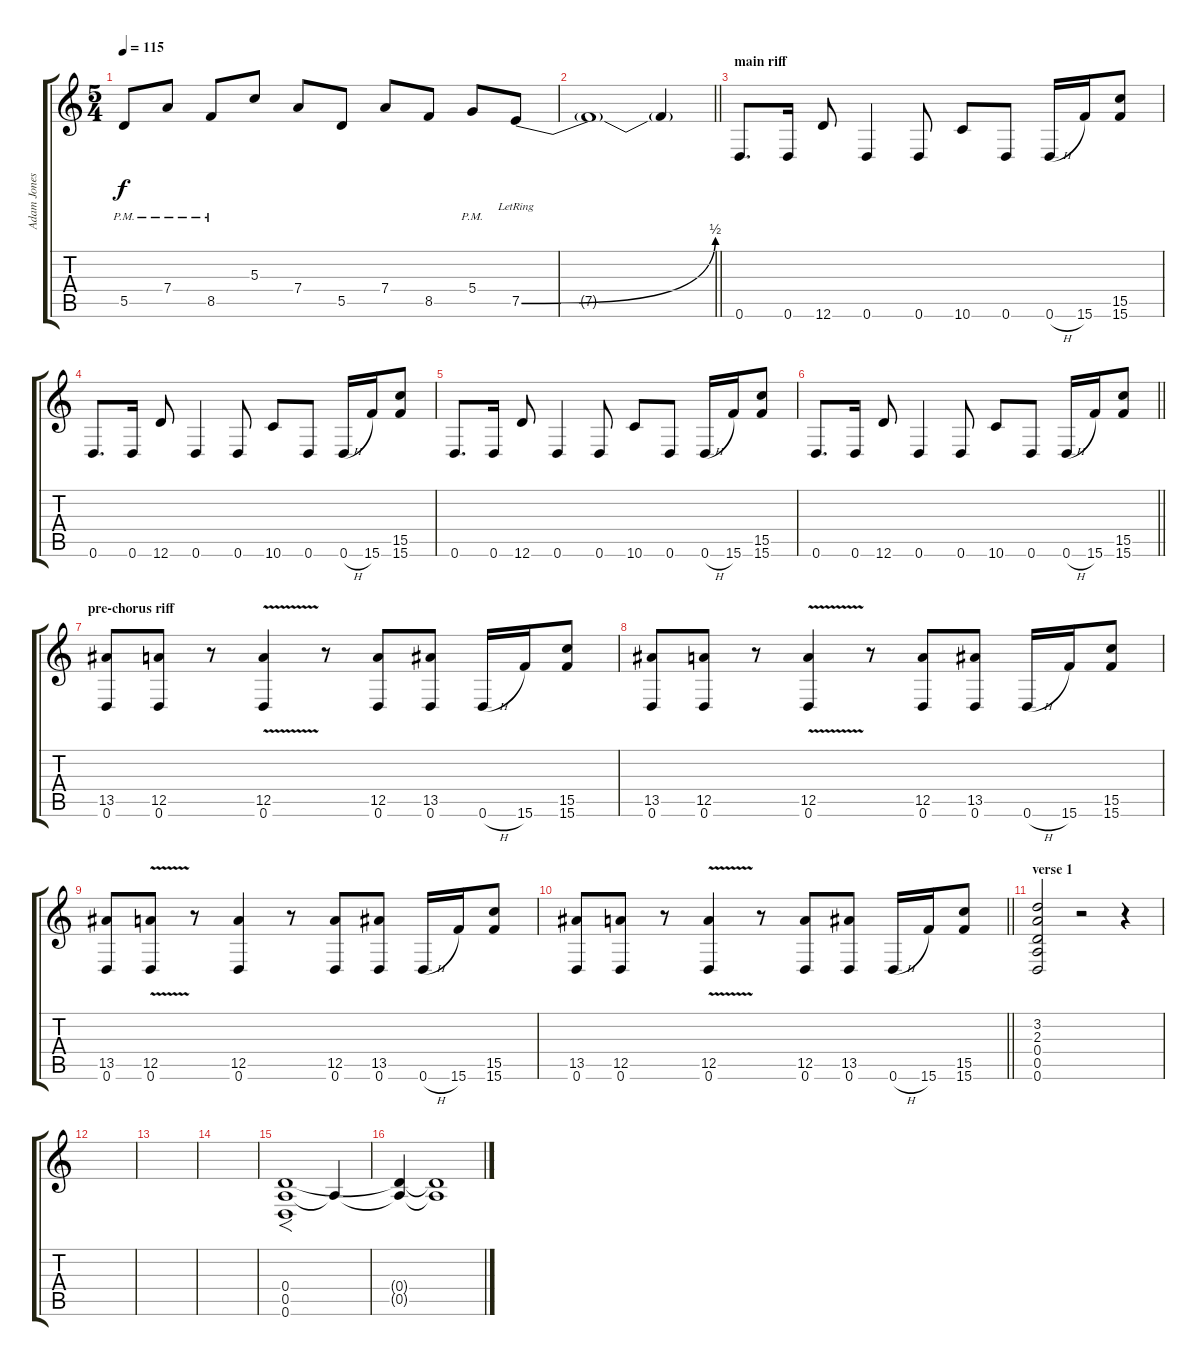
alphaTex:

\track ("Adam Jones" "Adam Jones") {instrument distortionguitar}
\staff {score tabs}
\tuning (E4 B3 G3 D3 A2 D2) {hide}
\ts (5 4)
\tempo 115
\clef g2
\ks c
5.5{pm}.8{dy f} 7.4{pm}.8 8.5{pm}.8 5.3.8 7.4.8 5.5.8 7.4.8 8.5.8 5.4{pm}.8 7.5{be (bend 0 0 60 2) lr}.8 |
\barLineRight lightlight
7.5{t}.1 7.5{t}.4 |
\section ("" "main riff")
0.6.8{d instrument distortionguitar} 0.6.16 12.6.8 0.6.4 0.6.8 10.6.8 0.6.8 0.6{h}.16 15.6.16 (15.5 15.6).8 |
0.6.8{d} 0.6.16 12.6.8 0.6.4 0.6.8 10.6.8 0.6.8 0.6{h}.16 15.6.16 (15.5 15.6).8 |
0.6.8{d} 0.6.16 12.6.8 0.6.4 0.6.8 10.6.8 0.6.8 0.6{h}.16 15.6.16 (15.5 15.6).8 |
\barLineRight lightlight
0.6.8{d} 0.6.16 12.6.8 0.6.4 0.6.8 10.6.8 0.6.8 0.6{h}.16 15.6.16 (15.5 15.6).8 |
\section ("" "pre-chorus riff")
(13.5 0.6).8 (12.5 0.6).8 r.8 (12.5{v} 0.6).4 r.8 (12.5 0.6).8 (13.5 0.6).8 0.6{h}.16 15.6.16 (15.5 15.6).8 |
(13.5 0.6).8 (12.5 0.6).8 r.8 (12.5{v} 0.6).4 r.8 (12.5 0.6).8 (13.5 0.6).8 0.6{h}.16 15.6.16 (15.5 15.6).8 |
(13.5 0.6).8 (12.5{v} 0.6).8 r.8 (12.5 0.6).4 r.8 (12.5 0.6).8 (13.5 0.6).8 0.6{h}.16 15.6.16 (15.5 15.6).8 |
\barLineRight lightlight
(13.5 0.6).8 (12.5 0.6).8 r.8 (12.5{v} 0.6).4 r.8 (12.5 0.6).8 (13.5 0.6).8 0.6{h}.16 15.6.16 (15.5 15.6).8 |
\section ("" "verse 1")
(3.2 2.3 0.4 0.5 0.6).2 r.2 r.4 |
|
|
|
(0.4 0.5 0.6).1{f} 0.5{t}.4 |
(0.4{t} 0.5{t}).4 (0.4{t} 0.5{t}).1
